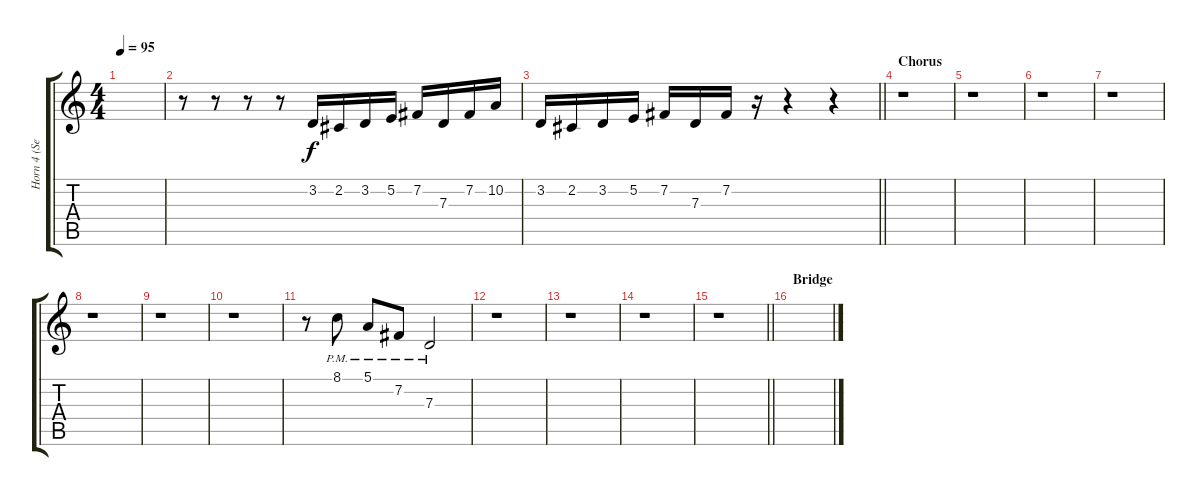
\track ("Horn 4 (Session Musicant)" "Horn 4 (Se") {instrument frenchhorn}
\staff {score tabs}
\tuning (E4 B3 G3 D3 A2 E2) {hide}
\ts (4 4)
\tempo 95
\clef g2
\ks c
|
r.8 r.8 r.8 r.8 3.2.16 2.2.16 3.2.16 5.2.16 7.2.16 7.3.16 7.2.16 10.2.16 |
\barLineRight lightlight
3.2.16 2.2.16 3.2.16 5.2.16 7.2.16 7.3.16 7.2.16 r.16 r.4 r.4 |
\section ("" "Chorus")
r.1 |
r.1 |
r.1 |
r.1 |
r.1 |
r.1 |
r.1 |
r.8 8.1{pm}.8 5.1{pm}.8 7.2{pm}.8 7.3{pm}.2 |
r.1 |
r.1 |
r.1 |
\barLineRight lightlight
r.1 |
\section ("" "Bridge")
